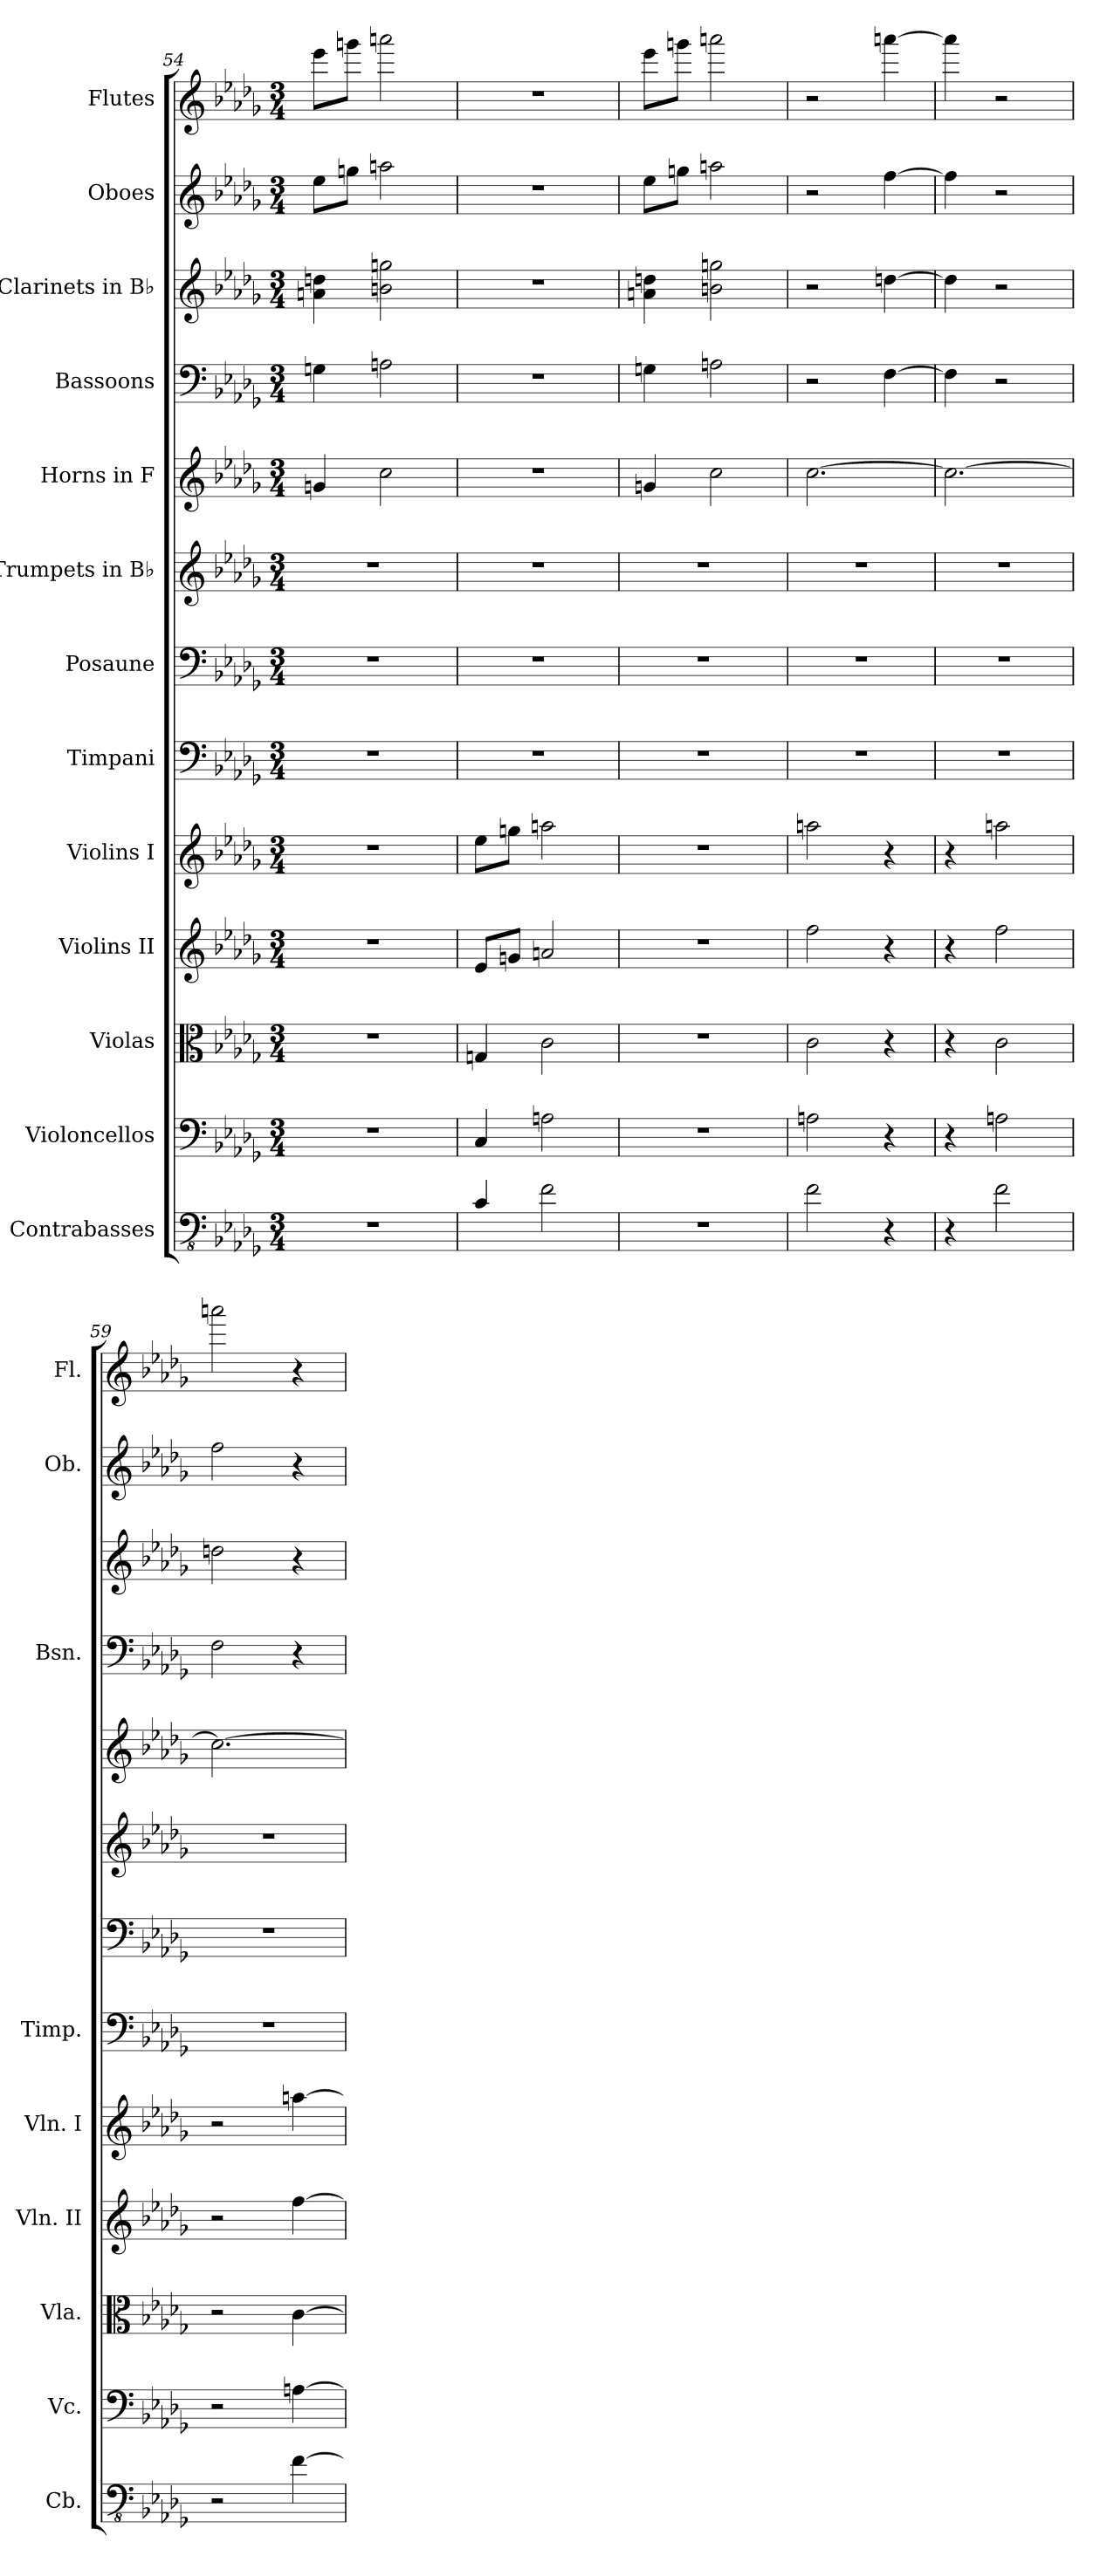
**kern	**kern	**kern	**kern	**kern	**kern	**kern	**kern	**kern	**kern	**kern	**kern	**kern
*part13	*part12	*part11	*part10	*part9	*part8	*part7	*part6	*part5	*part4	*part3	*part2	*part1
*staff13	*staff12	*staff11	*staff10	*staff9	*staff8	*staff7	*staff6	*staff5	*staff4	*staff3	*staff2	*staff1
*I"Contrabasses	*I"Violoncellos	*I"Violas	*I"Violins II	*I"Violins I	*I"Timpani	*I"Posaune	*I"Trumpets in B♭	*I"Horns in F	*I"Bassoons	*I"Clarinets in B♭	*I"Oboes	*I"Flutes
*I'Cb.	*I'Vc.	*I'Vla.	*I'Vln. II	*I'Vln. I	*I'Timp.	*	*	*	*I'Bsn.	*	*I'Ob.	*I'Fl.
*clefFv4	*clefF4	*clefC3	*clefG2	*clefG2	*clefF4	*clefF4	*clefG2	*clefG2	*clefF4	*clefG2	*clefG2	*clefG2
*ITrd7c12	*	*	*	*	*	*	*ITrd1c2	*ITrd4c7	*	*ITrd1c2	*	*
*k[b-e-a-d-g-]	*k[b-e-a-d-g-]	*k[b-e-a-d-g-]	*k[b-e-a-d-g-]	*k[b-e-a-d-g-]	*k[b-e-a-d-g-]	*k[b-e-a-d-g-]	*k[b-e-a-d-g-c-f-]	*k[b-e-a-d-g-c-]	*k[b-e-a-d-g-]	*k[b-e-a-d-g-c-f-]	*k[b-e-a-d-g-]	*k[b-e-a-d-g-]
*M3/4	*M3/4	*M3/4	*M3/4	*M3/4	*M3/4	*M3/4	*M3/4	*M3/4	*M3/4	*M3/4	*M3/4	*M3/4
=54	=54	=54	=54	=54	=54	=54	=54	=54	=54	=54	=54	=54
2.r	2.r	2.r	2.r	2.r	2.r	2.r	2.r	4cn/	4Gn\	4gn\ 4ccn\	8ee-\L	8eee-\L
.	.	.	.	.	.	.	.	.	.	.	8ggn\J	8gggn\J
.	.	.	.	.	.	.	.	2f\	2An\	2an\ 2ffn\	2aan\	2aaan\
=55	=55	=55	=55	=55	=55	=55	=55	=55	=55	=55	=55	=55
4CC/	4C/	4Gn/	8e-/L	8ee-\L	2.r	2.r	2.r	2.r	2.r	2.r	2.r	2.r
.	.	.	8gn/J	8ggn\J	.	.	.	.	.	.	.	.
2FF\	2An\	2c\	2an/	2aan\	.	.	.	.	.	.	.	.
!!LO:PB:g=z
=56	=56	=56	=56	=56	=56	=56	=56	=56	=56	=56	=56	=56
2.r	2.r	2.r	2.r	2.r	2.r	2.r	2.r	4cn/	4Gn\	4gn\ 4ccn\	8ee-\L	8eee-\L
.	.	.	.	.	.	.	.	.	.	.	8ggn\J	8gggn\J
.	.	.	.	.	.	.	.	2f\	2An\	2an\ 2ffn\	2aan\	2aaan\
=57	=57	=57	=57	=57	=57	=57	=57	=57	=57	=57	=57	=57
2FF\	2An\	2c\	2ff\	2aan\	2.r	2.r	2.r	[2.f\	2r	2r	2r	2r
4r	4r	4r	4r	4r	.	.	.	.	[4F\	[4ccn\	[4ff\	[4aaan\
=58	=58	=58	=58	=58	=58	=58	=58	=58	=58	=58	=58	=58
4r	4r	4r	4r	4r	2.r	2.r	2.r	2.f\_	4F\]	4cc\]	4ff\]	4aaa\]
2FF\	2An\	2c\	2ff\	2aan\	.	.	.	.	2r	2r	2r	2r
=59	=59	=59	=59	=59	=59	=59	=59	=59	=59	=59	=59	=59
2r	2r	2r	2r	2r	2.r	2.r	2.r	2.f\_	2F\	2ccn\	2ff\	2aaan\
[4FF\	[4An\	[4c\	[4ff\	[4aan\	.	.	.	.	4r	4r	4r	4r
=	=	=	=	=	=	=	=	=	=	=	=	=
*-	*-	*-	*-	*-	*-	*-	*-	*-	*-	*-	*-	*-
